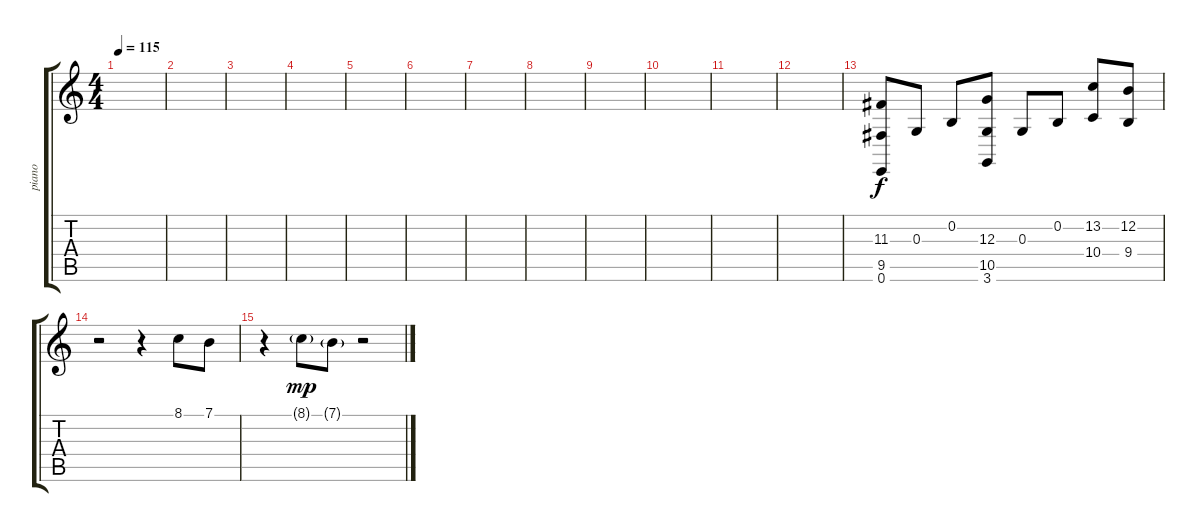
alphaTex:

\track ("piano" "piano") {instrument electricpiano2}
\staff {score tabs}
\tuning (E4 B3 G3 D3 A2 E2) {hide}
\ts (4 4)
\tempo 115
\clef g2
\ks c
|
|
|
|
|
|
|
|
|
|
|
|
(11.3 9.5 0.6).8 0.3.8 0.2.8 (12.3 10.5 3.6).8 0.3.8 0.2.8 (13.2 10.4).8 (12.2 9.4).8 |
r.2 r.4 8.1.8 7.1.8 |
r.4 8.1{g}.8{dy mp} 7.1{g}.8 r.2
